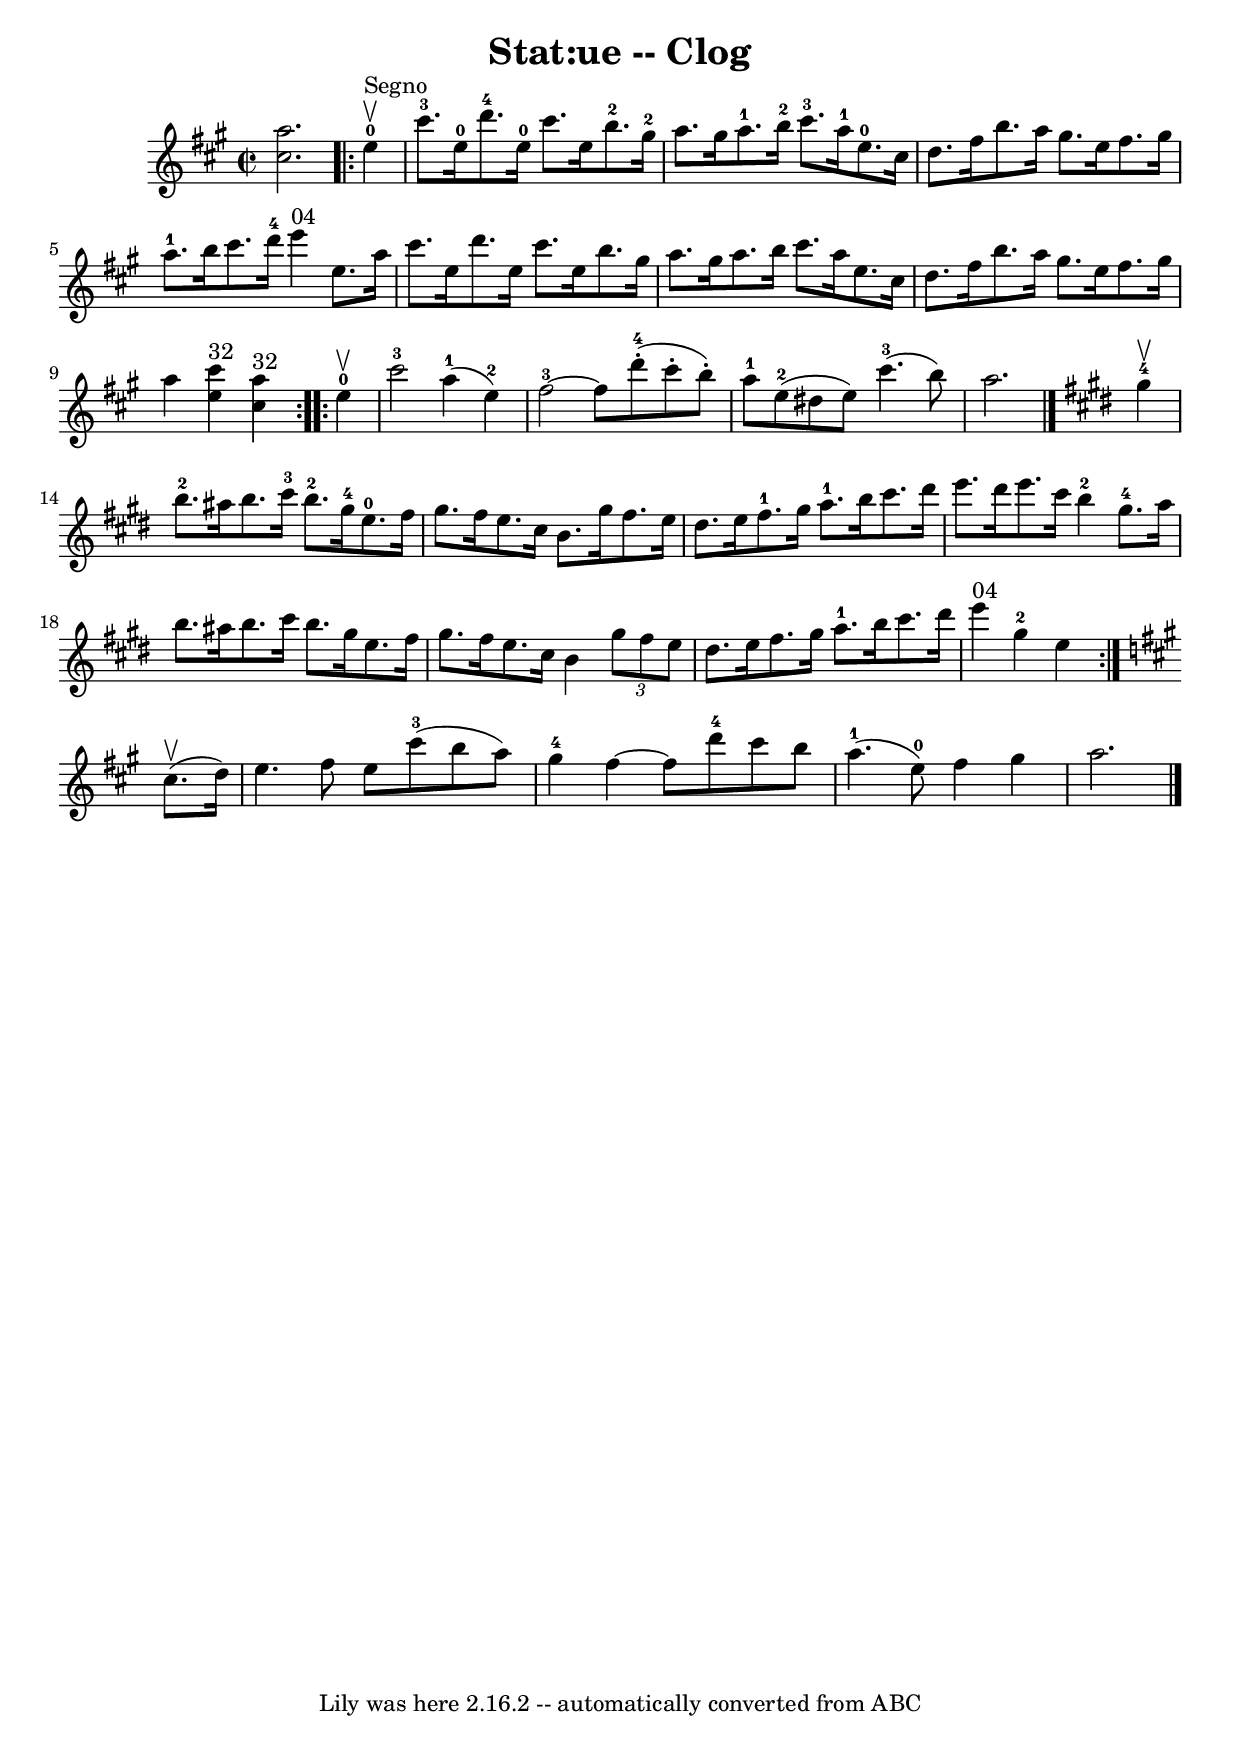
\version "2.16.2"
\include "Mammoth.ily"
\header {
  %% book = "Ryan's Mammoth Collection"
  crossRefNumber = "1"
  footnotes = "\\\\155 919"
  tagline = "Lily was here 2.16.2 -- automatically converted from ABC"
  title = "Stat:ue -- Clog"

}
voicedefault =  {


  \override Staff.TimeSignature #'style = #'C
  \time 2/2 
  \key a \major
  << cis''2. a''2.   >>   |
  

  \repeat volta 2 {
    e''4-0^"Segno"^\upbow |
    cis'''8.-3   
    e''16-0 d'''8.-4 e''16-0 cis'''8. e''16 b''8.-2   
    gis''16-2   |
    a''8. gis''16 a''8.-1 b''16-2     
    cis'''8.-3 a''16-1 e''8.-0 cis''16    |
    d''8.    
    fis''16 b''8. a''16 gis''8. e''16 fis''8. gis''16    |
    
    a''8.-1 b''16 cis'''8. d'''16-4 e'''4^"04" e''8.    
    a''16    |
    cis'''8. e''16 d'''8. e''16 cis'''8. e''16 
    b''8. gis''16    |
    a''8. gis''16 a''8. b''16    
    cis'''8. a''16 e''8. cis''16    |
    d''8. fis''16 b''8. 
    a''16 gis''8. e''16 fis''8. gis''16    |
    a''4    <<   
      e''4^"32" cis'''4   >>   << cis''4^"32" a''4   >> 
  }     

  \repeat volta 2 {
    e''4-0^\upbow |
    cis'''2-3 a''4-1(
    e''4-2)   |
    fis''2-3  ~ fis''8 d'''8-4(-.   
    cis'''8-. b''8-.)   |
    a''8-1 e''8-2(dis''8    
    e''8) cis'''4.-3(b''8)   |
    a''2.    \bar "|."   

    \key e \major
    gis''4-4^\upbow |
    b''8.-2 ais''16    
    b''8. cis'''16-3 b''8.-2 gis''16-4 e''8.-0 fis''16     |
    gis''8. fis''16 e''8. cis''16 b'8. gis''16 fis''8. 
    e''16    |
    dis''8. e''16 fis''8.-1 gis''16 a''8.-1 b''16 cis'''8. dis'''16    |
    e'''8. dis'''16 e'''8. 
    cis'''16 b''4-2 gis''8.-4 a''16    |
    b''8.    
    ais''16 b''8. cis'''16 b''8. gis''16 e''8. fis''16     |
    gis''8. fis''16 e''8. cis''16 b'4    \times 2/3 {   
      gis''8 fis''8 e''8  
    }   |
    dis''8. e''16 fis''8.    
    gis''16 a''8.-1 b''16 cis'''8. dis'''16    |
    e'''4^"04" gis''4-2 e''4    
  }   
  \key a \major
  cis''8.^\upbow(d''16) |
  e''4. fis''8 e''8 cis'''8-3(b''8 a''8)    |
  gis''4-4 fis''4   ~ fis''8 d'''8-4 cis'''8 b''8  |
  a''4.-1(e''8-0) fis''4 gis''4    |
  
  a''2.      \bar "|."   

}

\score{
  <<

    \context Staff="default"
    {
      \voicedefault 
      
    }

  >>
  \layout {
    
  }
  \midi {
  }

}
